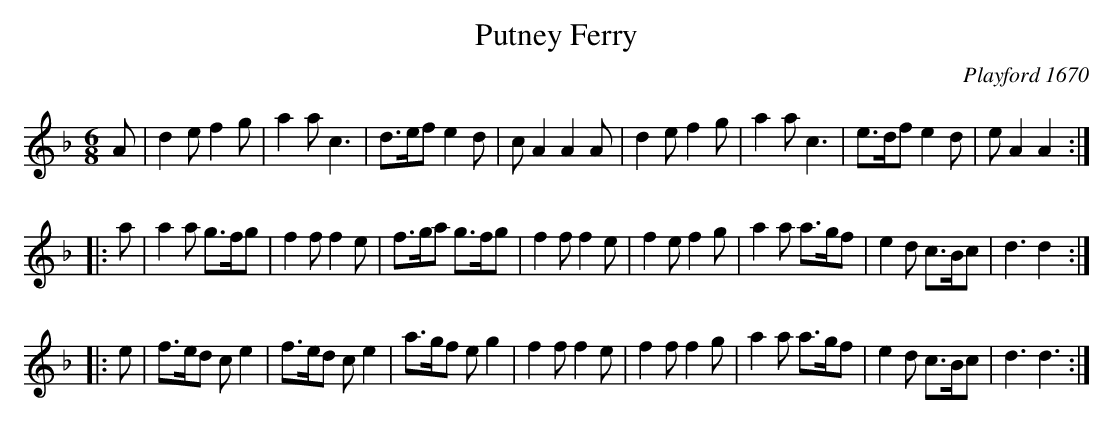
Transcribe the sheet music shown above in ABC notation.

X:1
T: Putney Ferry
M: 6/8
L: 1/8
O: Playford 1670
K: F
A |\
d2 e f2 g | a2 a c3 | d>ef e2d | c A2 A2 A |\
d2 e f2 g | a2 a c3 | e>df e2 d | e A2 A2 :|
|: a |\
a2 a g>fg | f2 f f2 e | f>ga g>fg | f2 f f2 e |\
f2 e f2 g | a2 a a>gf | e2 d c>Bc | d3 d2 :|
|: e |\
f>ed c e2 | f>ed c e2 | a>gf e g2 | f2 f f2 e |\
f2 f f2 g | a2 a a>gf | e2 d c>Bc | d3 d3 :|
